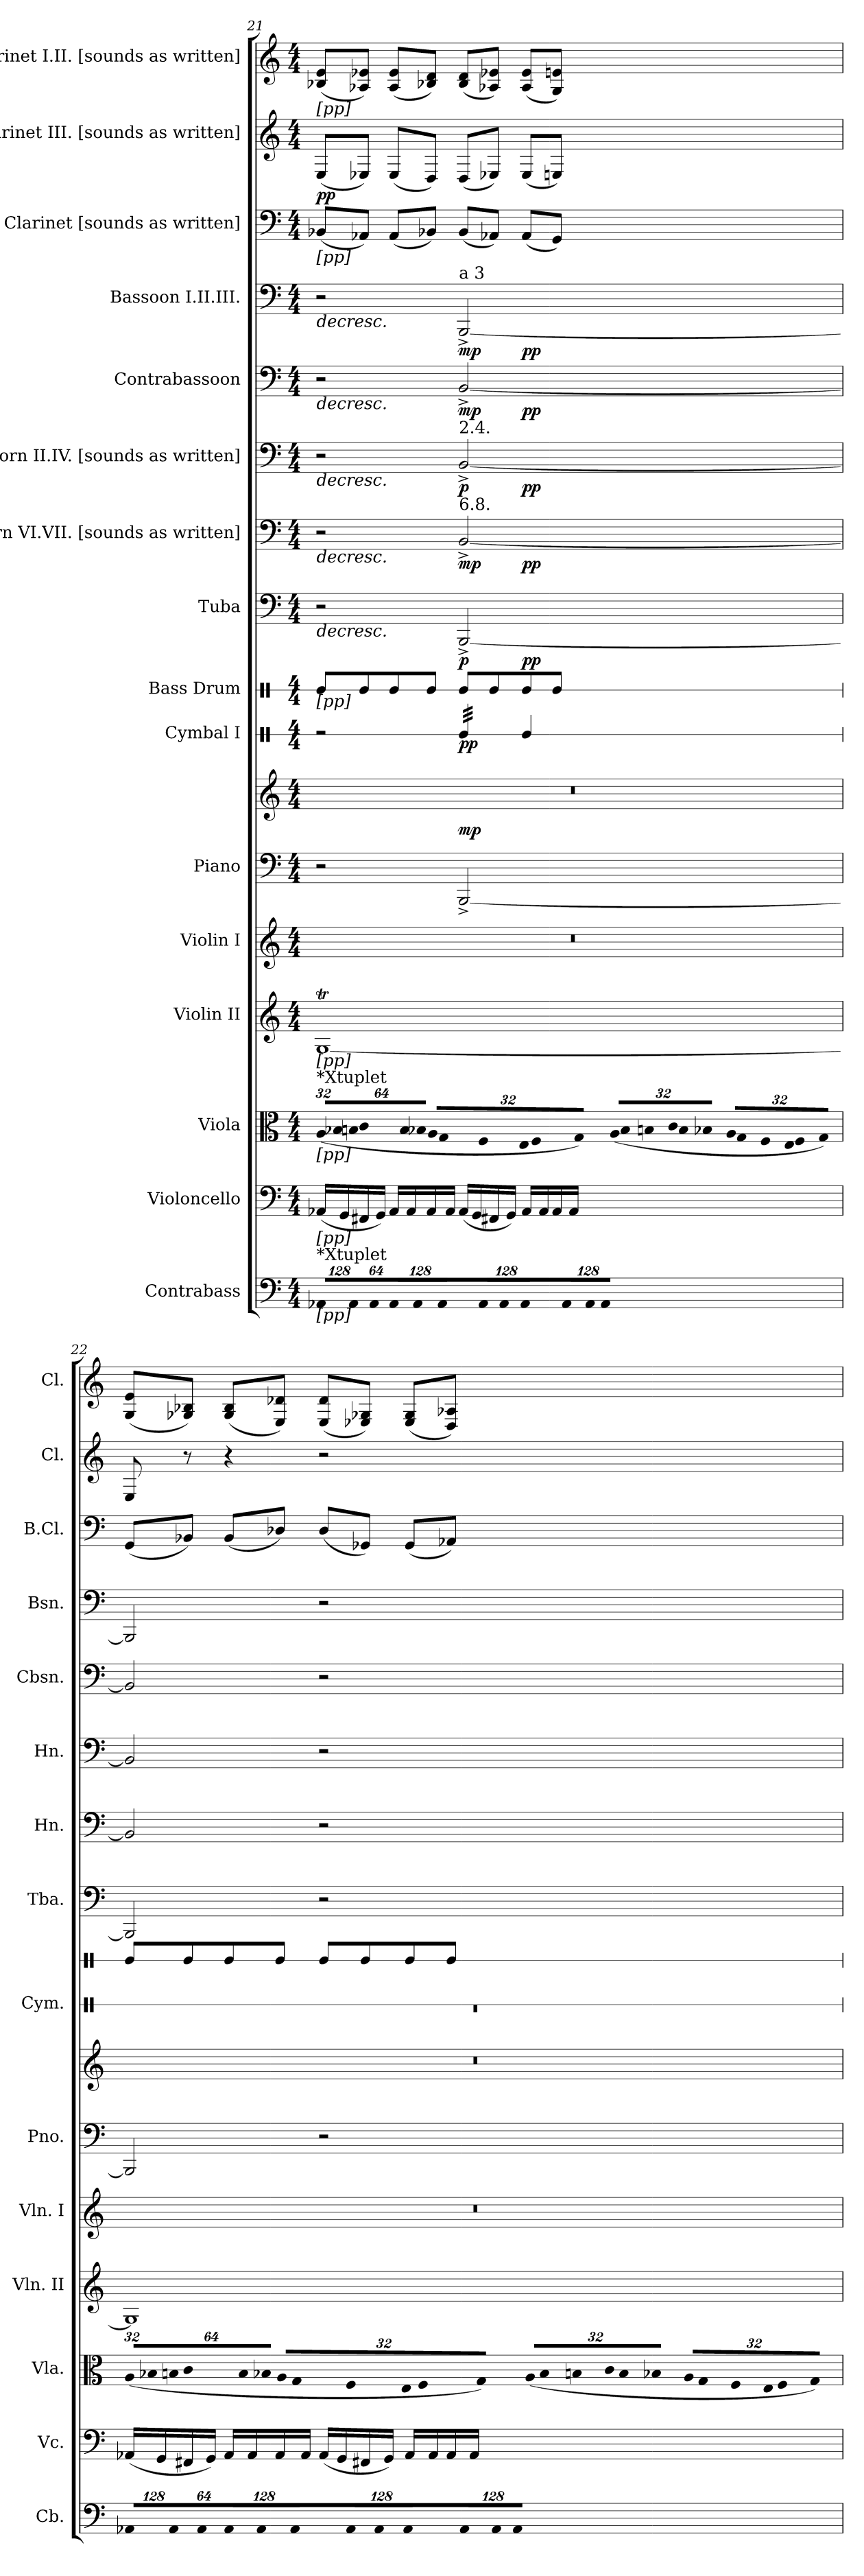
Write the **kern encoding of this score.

**kern	**kern	**kern	**kern	**kern	**kern	**kern	**dynam	**kern	**dynam	**kern	**kern	**dynam	**kern	**dynam	**kern	**dynam	**kern	**dynam	**kern	**dynam	**kern	**kern	**dynam	**kern
*part16	*part15	*part14	*part13	*part12	*part11	*part11	*part11	*part10	*part10	*part9	*part8	*part8	*part7	*part7	*part6	*part6	*part5	*part5	*part4	*part4	*part3	*part2	*part2	*part1
*staff17	*staff16	*staff15	*staff14	*staff13	*staff12	*staff11	*staff11/12	*staff10	*staff10	*staff9	*staff8	*staff8	*staff7	*staff7	*staff6	*staff6	*staff5	*staff5	*staff4	*staff4	*staff3	*staff2	*staff2	*staff1
*I"Contrabass	*I"Violoncello	*I"Viola	*I"Violin II	*I"Violin I	*I"Piano	*	*	*I"Cymbal I	*	*I"Bass Drum	*I"Tuba	*	*I"Horn VI.VII. [sounds as written]	*	*I"Horn II.IV. [sounds as written]	*	*I"Contrabassoon	*	*I"Bassoon I.II.III.	*	*I"Bass Clarinet [sounds as written]	*I"Clarinet III. [sounds as written]	*	*I"Clarinet I.II. [sounds as written]
*I'Cb.	*I'Vc.	*I'Vla.	*I'Vln. II	*I'Vln. I	*I'Pno.	*	*	*I'Cym.	*	*	*I'Tba.	*	*I'Hn.	*	*I'Hn.	*	*I'Cbsn.	*	*I'Bsn.	*	*I'B.Cl.	*I'Cl.	*	*I'Cl.
!!LO:PB:g=z
*	*	*	*	*	*	*	*	*stria1	*	*stria1	*	*	*	*	*	*	*	*	*	*	*	*	*	*
*clefF4	*clefF4	*clefC3	*clefG2	*clefG2	*clefF4	*clefG2	*	*clefX	*	*clefX	*clefF4	*	*clefF4	*	*clefF4	*	*clefF4	*	*clefF4	*	*clefF4	*clefG2	*	*clefG2
*ITrd7c12	*	*	*	*	*	*	*	*	*	*	*	*	*ITrd7c12	*	*ITrd7c12	*	*ITrd7c12	*	*	*	*	*	*	*
*k[]	*k[]	*k[]	*k[]	*k[]	*k[]	*k[]	*	*k[]	*	*k[]	*k[]	*	*k[]	*	*k[]	*	*k[]	*	*k[]	*	*k[]	*k[]	*	*k[]
*C:	*C:	*C:	*C:	*C:	*C:	*C:	*	*C:	*	*C:	*C:	*	*C:	*	*C:	*	*C:	*	*C:	*	*C:	*C:	*	*C:
*M4/4	*M4/4	*M4/4	*M4/4	*M4/4	*M4/4	*M4/4	*	*M4/4	*	*M4/4	*M4/4	*	*M4/4	*	*M4/4	*	*M4/4	*	*M4/4	*	*M4/4	*M4/4	*	*M4/4
*MM65	*MM65	*MM65	*MM65	*MM65	*MM65	*MM65	*	*MM65	*	*MM65	*MM65	*	*MM65	*	*MM65	*	*MM65	*	*MM65	*	*MM65	*MM65	*	*MM65
*Xbrackettup	*	*	*	*	*	*	*	*	*	*	*	*	*	*	*	*	*	*	*	*	*	*	*	*
=21	=21	=21	=21	=21	=21	=21	=21	=21	=21	=21	=21	=21	=21	=21	=21	=21	=21	=21	=21	=21	=21	=21	=21	=21
!LO:N:vis=8	!	!	!	!	!	!	!	!	!	!	!	!	!	!	!	!	!	!	!	!	!	!	!	!
*	*	*Xbrackettup	*	*	*	*	*	*	*	*	*	*	*	*	*	*	*	*	*	*	*	*	*	*
!	!	!LO:N:vis=16	!	!	!	!	!	!	!	!	!	!	!	!	!	!	!	!	!	!	!	!	!	!
*	*	*	*	*	*8ba	*	*	*	*	*	*	*	*	*	*	*	*	*	*	*	*	*	*	*
!	!	!	!	!	!	!	!	!	!	!	!	!	!	!	!	!	!	!	!	!	!	!	!	!LO:TX:b:t=[pp]
!	!	!	!	!	!	!	!	!	!	!	!	!	!	!	!	!	!	!	!	!	!LO:TX:b:t=[pp]	!	!	!
!	!	!	!	!	!	!	!	!	!	!LO:TX:b:t=[pp]	!	!	!	!	!	!	!	!	!	!	!	!	!	!
!	!	!	!LO:TX:b:t=[pp]	!	!	!	!	!	!	!	!	!	!	!	!	!	!	!	!	!	!	!	!	!
!	!	!LO:TX:a:t=*Xtuplet	!	!	!	!	!	!	!	!	!	!	!	!	!	!	!	!	!	!	!	!	!	!
!	!	!LO:TX:b:t=[pp]	!	!	!	!	!	!	!	!	!	!	!	!	!	!	!	!	!	!	!	!	!	!
!	!LO:TX:b:t=[pp]	!	!	!	!	!	!	!	!	!	!	!	!	!	!	!	!	!	!	!	!	!	!	!
!LO:TX:a:t=*Xtuplet	!	!	!	!	!	!	!	!	!	!	!	!	!	!	!	!	!	!	!	!	!	!	!	!
!LO:TX:b:t=[pp]	!	!	!	!	!	!	!	!	!	!	!	!	!	!	!	!	!	!	!	!	!	!	!	!
!	!	!	!	!	!	!	!	!	!	!	!	!LO:HP:b	!	!LO:HP:b	!	!LO:HP:b	!	!LO:HP:b	!	!LO:HP:b	!	!	!	!
*	*	*	*	*	*	*	*	*	*	*	*^	*	*^	*	*^	*	*^	*	*^	*	*	*	*	*
1024%85AAA-Xi/L	(16AA-Xi/LL	(512%21Ai/LL	[<1GTi	1r	2r	1r	.	2r	.	8Rei/L	2r	2.ryy	>	2r	2.ryy	>	2r	2.ryy	>	2r	2.ryy	>	2r	2.ryy	>	(8BB-Xi/L	(8Ei/L	pp	(8B-Xi/ 8eiL
!	!	!LO:N:vis=16	!	!	!	!	!	!	!	!	!	!	!	!	!	!	!	!	!	!	!	!	!	!	!	!	!	!	!
.	.	1024%43B-Xi/	.	.	.	.	.	.	.	.	.	.	.	.	.	.	.	.	.	.	.	.	.	.	.	.	.	.	.
.	16GGi/	.	.	.	.	.	.	.	.	.	.	.	.	.	.	.	.	.	.	.	.	.	.	.	.	.	.	.	.
!LO:N:vis=8	!	!LO:N:vis=16	!	!	!	!	!	!	!	!	!	!	!	!	!	!	!	!	!	!	!	!	!	!	!	!	!	!	!
1024%85AAA-i/	.	1024%43Bni/	.	.	.	.	.	.	.	.	.	.	.	.	.	.	.	.	.	.	.	.	.	.	.	.	.	.	.
!	!	!LO:N:vis=16	!	!	!	!	!	!	!	!	!	!	!	!	!	!	!	!	!	!	!	!	!	!	!	!	!	!	!
.	16FF#Xi/	512%21ci/	.	.	.	.	.	.	.	8Rei/	.	.	.	.	.	.	.	.	.	.	.	.	.	.	.	8AA-Xi/J)	8E-Xi/J)	.	8A-Xi/ 8e-XiJ)
!LO:N:vis=8	!	!LO:N:vis=16	!	!	!	!	!	!	!	!	!	!	!	!	!	!	!	!	!	!	!	!	!	!	!	!	!	!	!
512%43AAA-i/J	.	1024%43Bi/	.	.	.	.	.	.	.	.	.	.	.	.	.	.	.	.	.	.	.	.	.	.	.	.	.	.	.
.	16GGi/JJ)	.	.	.	.	.	.	.	.	.	.	.	.	.	.	.	.	.	.	.	.	.	.	.	.	.	.	.	.
!	!	!LO:N:vis=16	!	!	!	!	!	!	!	!	!	!	!	!	!	!	!	!	!	!	!	!	!	!	!	!	!	!	!
.	.	1024%43B-Xi/JJ	.	.	.	.	.	.	.	.	.	.	.	.	.	.	.	.	.	.	.	.	.	.	.	.	.	.	.
!LO:N:vis=8	!	!LO:N:vis=16	!	!	!	!	!	!	!	!	!	!	!	!	!	!	!	!	!	!	!	!	!	!	!	!	!	!	!
1024%85AAA-i/L	16AA-i/LL	512%21Ai/LL	.	.	.	.	.	.	.	8Rei/	.	.	.	.	.	.	.	.	.	.	.	.	.	.	.	(8AA-i/L	(8E-i/L	.	(8A-i/ 8e-iL
!	!	!LO:N:vis=16	!	!	!	!	!	!	!	!	!	!	!	!	!	!	!	!	!	!	!	!	!	!	!	!	!	!	!
.	.	1024%43Gi/	.	.	.	.	.	.	.	.	.	.	.	.	.	.	.	.	.	.	.	.	.	.	.	.	.	.	.
.	16AA-i/	.	.	.	.	.	.	.	.	.	.	.	.	.	.	.	.	.	.	.	.	.	.	.	.	.	.	.	.
!LO:N:vis=8	!	!LO:N:vis=16	!	!	!	!	!	!	!	!	!	!	!	!	!	!	!	!	!	!	!	!	!	!	!	!	!	!	!
1024%85AAA-i/	.	1024%43Fi/	.	.	.	.	.	.	.	.	.	.	.	.	.	.	.	.	.	.	.	.	.	.	.	.	.	.	.
!	!	!LO:N:vis=16	!	!	!	!	!	!	!	!	!	!	!	!	!	!	!	!	!	!	!	!	!	!	!	!	!	!	!
.	16AA-i/	512%21Ei/	.	.	.	.	.	.	.	8Rei/J	.	.	.	.	.	.	.	.	.	.	.	.	.	.	.	8BB-Xi/J)	8Di/J)	.	8B-Xi/ 8diJ)
!LO:N:vis=8	!	!LO:N:vis=16	!	!	!	!	!	!	!	!	!	!	!	!	!	!	!	!	!	!	!	!	!	!	!	!	!	!	!
512%43AAA-i/J	.	1024%43Fi/	.	.	.	.	.	.	.	.	.	.	.	.	.	.	.	.	.	.	.	.	.	.	.	.	.	.	.
.	16AA-i/JJ	.	.	.	.	.	.	.	.	.	.	.	.	.	.	.	.	.	.	.	.	.	.	.	.	.	.	.	.
!	!	!LO:N:vis=16	!	!	!	!	!	!	!	!	!	!	!	!	!	!	!	!	!	!	!	!	!	!	!	!	!	!	!
.	.	1024%43Gi/JJ)	.	.	.	.	.	.	.	.	.	.	.	.	.	.	.	.	.	.	.	.	.	.	.	.	.	.	.
!	!	!	!	!	!	!	!	!	!	!	!	!	!	!	!	!	!	!	!	!	!	!	!LO:TX:a:t=a 3	!	!	!	!	!	!
!	!	!	!	!	!	!	!	!	!	!	!	!	!	!	!	!	!LO:TX:a:t=2.4.	!	!	!	!	!	!	!	!	!	!	!	!
!	!	!	!	!	!	!	!	!	!	!	!	!	!	!LO:TX:a:t=6.8.	!	!	!	!	!	!	!	!	!	!	!	!	!	!	!
!LO:N:vis=8	!	!LO:N:vis=16	!	!	!	!	!	!	!	!	!	!	!	!	!	!	!	!	!	!	!	!	!	!	!	!	!	!	!
*	*	*	*	*	*	*	*	*tremolo	*	*	*	*	*	*	*	*	*	*	*	*	*	*	*	*	*	*	*	*	*
1024%85AAA-i/L	(16AA-i/LL	(512%21Ai/LL	.	.	[<2BBBB^i/	.	mp	32Rei/LLL	pp	8Rei/L	[<2BBB^i/	.	p	[<2BBB^i/	.	mp	[<2BBB^i/	.	p	[<2BBB^i/	.	mp	[<2BBB^i/	.	mp	(8BB-i/L	(8Di/L	.	(8B-i/ 8diL
.	.	.	.	.	.	.	.	32Rei/	.	.	.	.	.	.	.	.	.	.	.	.	.	.	.	.	.	.	.	.	.
!	!	!LO:N:vis=16	!	!	!	!	!	!	!	!	!	!	!	!	!	!	!	!	!	!	!	!	!	!	!	!	!	!	!
.	.	1024%43B-i/	.	.	.	.	.	.	.	.	.	.	.	.	.	.	.	.	.	.	.	.	.	.	.	.	.	.	.
.	16GGi/	.	.	.	.	.	.	32Rei/	.	.	.	.	.	.	.	.	.	.	.	.	.	.	.	.	.	.	.	.	.
!LO:N:vis=8	!	!LO:N:vis=16	!	!	!	!	!	!	!	!	!	!	!	!	!	!	!	!	!	!	!	!	!	!	!	!	!	!	!
1024%85AAA-i/	.	1024%43Bni/	.	.	.	.	.	.	.	.	.	.	.	.	.	.	.	.	.	.	.	.	.	.	.	.	.	.	.
.	.	.	.	.	.	.	.	32Rei/	.	.	.	.	.	.	.	.	.	.	.	.	.	.	.	.	.	.	.	.	.
!	!	!LO:N:vis=16	!	!	!	!	!	!	!	!	!	!	!	!	!	!	!	!	!	!	!	!	!	!	!	!	!	!	!
.	16FF#Xi/	512%21ci/	.	.	.	.	.	32Rei/	.	8Rei/	.	.	.	.	.	.	.	.	.	.	.	.	.	.	.	8AA-Xi/J)	8E-Xi/J)	.	8A-Xi/ 8e-XiJ)
.	.	.	.	.	.	.	.	32Rei/	.	.	.	.	.	.	.	.	.	.	.	.	.	.	.	.	.	.	.	.	.
!LO:N:vis=8	!	!LO:N:vis=16	!	!	!	!	!	!	!	!	!	!	!	!	!	!	!	!	!	!	!	!	!	!	!	!	!	!	!
512%43AAA-i/J	.	1024%43Bi/	.	.	.	.	.	.	.	.	.	.	.	.	.	.	.	.	.	.	.	.	.	.	.	.	.	.	.
.	16GGi/JJ)	.	.	.	.	.	.	32Rei/	.	.	.	.	.	.	.	.	.	.	.	.	.	.	.	.	.	.	.	.	.
!	!	!LO:N:vis=16	!	!	!	!	!	!	!	!	!	!	!	!	!	!	!	!	!	!	!	!	!	!	!	!	!	!	!
.	.	1024%43B-Xi/JJ	.	.	.	.	.	.	.	.	.	.	.	.	.	.	.	.	.	.	.	.	.	.	.	.	.	.	.
.	.	.	.	.	.	.	.	32Rei/JJJ	.	.	.	.	.	.	.	.	.	.	.	.	.	.	.	.	.	.	.	.	.
*	*	*	*	*	*	*	*	*Xtremolo	*	*	*	*	*	*	*	*	*	*	*	*	*	*	*	*	*	*	*	*	*
!LO:N:vis=8	!	!LO:N:vis=16	!	!	!	!	!	!	!	!	!	!	!	!	!	!	!	!	!	!	!	!	!	!	!	!	!	!	!
1024%85AAA-i/L	16AA-i/LL	512%21Ai/LL	.	.	.	.	.	4Rei/	.	8Rei/	.	4ryy	pp	.	4ryy	pp	.	4ryy	pp	.	4ryy	pp	.	4ryy	pp	(8AA-i/L	(8E-i/L	.	(8A-i/ 8e-iL
!	!	!LO:N:vis=16	!	!	!	!	!	!	!	!	!	!	!	!	!	!	!	!	!	!	!	!	!	!	!	!	!	!	!
.	.	1024%43Gi/	.	.	.	.	.	.	.	.	.	.	.	.	.	.	.	.	.	.	.	.	.	.	.	.	.	.	.
.	16AA-i/	.	.	.	.	.	.	.	.	.	.	.	.	.	.	.	.	.	.	.	.	.	.	.	.	.	.	.	.
!LO:N:vis=8	!	!LO:N:vis=16	!	!	!	!	!	!	!	!	!	!	!	!	!	!	!	!	!	!	!	!	!	!	!	!	!	!	!
1024%85AAA-i/	.	1024%43Fi/	.	.	.	.	.	.	.	.	.	.	.	.	.	.	.	.	.	.	.	.	.	.	.	.	.	.	.
!	!	!LO:N:vis=16	!	!	!	!	!	!	!	!	!	!	!	!	!	!	!	!	!	!	!	!	!	!	!	!	!	!	!
.	16AA-i/	512%21Ei/	.	.	.	.	.	.	.	8Rei/J	.	.	.	.	.	.	.	.	.	.	.	.	.	.	.	8GGi/J)	8Eni/J)	.	8Gi/ 8eniJ)
!LO:N:vis=8	!	!LO:N:vis=16	!	!	!	!	!	!	!	!	!	!	!	!	!	!	!	!	!	!	!	!	!	!	!	!	!	!	!
512%43AAA-i/J	.	1024%43Fi/	.	.	.	.	.	.	.	.	.	.	.	.	.	.	.	.	.	.	.	.	.	.	.	.	.	.	.
.	16AA-i/JJ	.	.	.	.	.	.	.	.	.	.	.	.	.	.	.	.	.	.	.	.	.	.	.	.	.	.	.	.
!	!	!LO:N:vis=16	!	!	!	!	!	!	!	!	!	!	!	!	!	!	!	!	!	!	!	!	!	!	!	!	!	!	!
.	.	1024%43Gi/JJ)	.	.	.	.	.	.	.	.	.	.	.	.	.	.	.	.	.	.	.	.	.	.	.	.	.	.	.
.	.	.	.	.	.	.	.	.	.	.	.	.	]	.	.	]	.	.	]	.	.	]	.	.	]	.	.	.	.
=22	=22	=22	=22	=22	=22	=22	=22	=22	=22	=22	=22	=22	=22	=22	=22	=22	=22	=22	=22	=22	=22	=22	=22	=22	=22	=22	=22	=22	=22
!LO:N:vis=8	!	!LO:N:vis=16	!	!	!	!	!	!	!	!	!	!	!	!	!	!	!	!	!	!	!	!	!	!	!	!	!	!	!
*	*	*	*	*	*	*	*	*	*	*	*v	*v	*	*	*	*	*v	*v	*	*v	*v	*	*v	*v	*	*	*	*	*
*	*	*	*	*	*	*	*	*	*	*	*	*	*v	*v	*	*	*	*	*	*	*	*	*	*	*
1024%85AAA-Xi/L	(16AA-Xi/LL	(512%21Ai/LL	1Gi]	1r	2BBBBi/]	1r	.	1r	.	8Rei/L	2BBBi/]	.	2BBBi/]	.	2BBBi/]	.	2BBBi/]	.	2BBBi/]	.	(8GGi/L	8Ei/	.	(8Gi/ 8eiL
!	!	!LO:N:vis=16	!	!	!	!	!	!	!	!	!	!	!	!	!	!	!	!	!	!	!	!	!	!
.	.	1024%43B-Xi/	.	.	.	.	.	.	.	.	.	.	.	.	.	.	.	.	.	.	.	.	.	.
.	16GGi/	.	.	.	.	.	.	.	.	.	.	.	.	.	.	.	.	.	.	.	.	.	.	.
!LO:N:vis=8	!	!LO:N:vis=16	!	!	!	!	!	!	!	!	!	!	!	!	!	!	!	!	!	!	!	!	!	!
1024%85AAA-i/	.	1024%43Bni/	.	.	.	.	.	.	.	.	.	.	.	.	.	.	.	.	.	.	.	.	.	.
!	!	!LO:N:vis=16	!	!	!	!	!	!	!	!	!	!	!	!	!	!	!	!	!	!	!	!	!	!
.	16FF#Xi/	512%21ci/	.	.	.	.	.	.	.	8Rei/	.	.	.	.	.	.	.	.	.	.	8BB-Xi/J)	8r	.	8G-Xi/ 8B-XiJ)
!LO:N:vis=8	!	!LO:N:vis=16	!	!	!	!	!	!	!	!	!	!	!	!	!	!	!	!	!	!	!	!	!	!
512%43AAA-i/J	.	1024%43Bi/	.	.	.	.	.	.	.	.	.	.	.	.	.	.	.	.	.	.	.	.	.	.
.	16GGi/JJ)	.	.	.	.	.	.	.	.	.	.	.	.	.	.	.	.	.	.	.	.	.	.	.
!	!	!LO:N:vis=16	!	!	!	!	!	!	!	!	!	!	!	!	!	!	!	!	!	!	!	!	!	!
.	.	1024%43B-Xi/JJ	.	.	.	.	.	.	.	.	.	.	.	.	.	.	.	.	.	.	.	.	.	.
!LO:N:vis=8	!	!LO:N:vis=16	!	!	!	!	!	!	!	!	!	!	!	!	!	!	!	!	!	!	!	!	!	!
1024%85AAA-i/L	16AA-i/LL	512%21Ai/LL	.	.	.	.	.	.	.	8Rei/	.	.	.	.	.	.	.	.	.	.	(8BB-i/L	4r	.	(8G-i/ 8B-iL
!	!	!LO:N:vis=16	!	!	!	!	!	!	!	!	!	!	!	!	!	!	!	!	!	!	!	!	!	!
.	.	1024%43Gi/	.	.	.	.	.	.	.	.	.	.	.	.	.	.	.	.	.	.	.	.	.	.
.	16AA-i/	.	.	.	.	.	.	.	.	.	.	.	.	.	.	.	.	.	.	.	.	.	.	.
!LO:N:vis=8	!	!LO:N:vis=16	!	!	!	!	!	!	!	!	!	!	!	!	!	!	!	!	!	!	!	!	!	!
1024%85AAA-i/	.	1024%43Fi/	.	.	.	.	.	.	.	.	.	.	.	.	.	.	.	.	.	.	.	.	.	.
!	!	!LO:N:vis=16	!	!	!	!	!	!	!	!	!	!	!	!	!	!	!	!	!	!	!	!	!	!
.	16AA-i/	512%21Ei/	.	.	.	.	.	.	.	8Rei/J	.	.	.	.	.	.	.	.	.	.	8D-Xi/J)	.	.	8Ei/ 8d-XiJ)
!LO:N:vis=8	!	!LO:N:vis=16	!	!	!	!	!	!	!	!	!	!	!	!	!	!	!	!	!	!	!	!	!	!
512%43AAA-i/J	.	1024%43Fi/	.	.	.	.	.	.	.	.	.	.	.	.	.	.	.	.	.	.	.	.	.	.
.	16AA-i/JJ	.	.	.	.	.	.	.	.	.	.	.	.	.	.	.	.	.	.	.	.	.	.	.
!	!	!LO:N:vis=16	!	!	!	!	!	!	!	!	!	!	!	!	!	!	!	!	!	!	!	!	!	!
.	.	1024%43Gi/JJ)	.	.	.	.	.	.	.	.	.	.	.	.	.	.	.	.	.	.	.	.	.	.
!LO:N:vis=8	!	!LO:N:vis=16	!	!	!	!	!	!	!	!	!	!	!	!	!	!	!	!	!	!	!	!	!	!
1024%85AAA-i/L	(16AA-i/LL	(512%21Ai/LL	.	.	2r	.	.	.	.	8Rei/L	2r	.	2r	.	2r	.	2r	.	2r	.	(8D-i/L	2r	.	(8Ei/ 8d-iL
!	!	!LO:N:vis=16	!	!	!	!	!	!	!	!	!	!	!	!	!	!	!	!	!	!	!	!	!	!
.	.	1024%43B-i/	.	.	.	.	.	.	.	.	.	.	.	.	.	.	.	.	.	.	.	.	.	.
.	16GGi/	.	.	.	.	.	.	.	.	.	.	.	.	.	.	.	.	.	.	.	.	.	.	.
!LO:N:vis=8	!	!LO:N:vis=16	!	!	!	!	!	!	!	!	!	!	!	!	!	!	!	!	!	!	!	!	!	!
1024%85AAA-i/	.	1024%43Bni/	.	.	.	.	.	.	.	.	.	.	.	.	.	.	.	.	.	.	.	.	.	.
!	!	!LO:N:vis=16	!	!	!	!	!	!	!	!	!	!	!	!	!	!	!	!	!	!	!	!	!	!
.	16FF#Xi/	512%21ci/	.	.	.	.	.	.	.	8Rei/	.	.	.	.	.	.	.	.	.	.	8GG-Xi/J)	.	.	8E-Xi/ 8G-XiJ)
!LO:N:vis=8	!	!LO:N:vis=16	!	!	!	!	!	!	!	!	!	!	!	!	!	!	!	!	!	!	!	!	!	!
512%43AAA-i/J	.	1024%43Bi/	.	.	.	.	.	.	.	.	.	.	.	.	.	.	.	.	.	.	.	.	.	.
.	16GGi/JJ)	.	.	.	.	.	.	.	.	.	.	.	.	.	.	.	.	.	.	.	.	.	.	.
!	!	!LO:N:vis=16	!	!	!	!	!	!	!	!	!	!	!	!	!	!	!	!	!	!	!	!	!	!
.	.	1024%43B-Xi/JJ	.	.	.	.	.	.	.	.	.	.	.	.	.	.	.	.	.	.	.	.	.	.
!LO:N:vis=8	!	!LO:N:vis=16	!	!	!	!	!	!	!	!	!	!	!	!	!	!	!	!	!	!	!	!	!	!
1024%85AAA-i/L	16AA-i/LL	512%21Ai/LL	.	.	.	.	.	.	.	8Rei/	.	.	.	.	.	.	.	.	.	.	(8GG-i/L	.	.	(8E-i/ 8G-iL
!	!	!LO:N:vis=16	!	!	!	!	!	!	!	!	!	!	!	!	!	!	!	!	!	!	!	!	!	!
.	.	1024%43Gi/	.	.	.	.	.	.	.	.	.	.	.	.	.	.	.	.	.	.	.	.	.	.
.	16AA-i/	.	.	.	.	.	.	.	.	.	.	.	.	.	.	.	.	.	.	.	.	.	.	.
!LO:N:vis=8	!	!LO:N:vis=16	!	!	!	!	!	!	!	!	!	!	!	!	!	!	!	!	!	!	!	!	!	!
1024%85AAA-i/	.	1024%43Fi/	.	.	.	.	.	.	.	.	.	.	.	.	.	.	.	.	.	.	.	.	.	.
!	!	!LO:N:vis=16	!	!	!	!	!	!	!	!	!	!	!	!	!	!	!	!	!	!	!	!	!	!
.	16AA-i/	512%21Ei/	.	.	.	.	.	.	.	8Rei/J	.	.	.	.	.	.	.	.	.	.	8AA-Xi/J)	.	.	8Di/ 8A-XiJ)
!LO:N:vis=8	!	!LO:N:vis=16	!	!	!	!	!	!	!	!	!	!	!	!	!	!	!	!	!	!	!	!	!	!
512%43AAA-i/J	.	1024%43Fi/	.	.	.	.	.	.	.	.	.	.	.	.	.	.	.	.	.	.	.	.	.	.
.	16AA-i/JJ	.	.	.	.	.	.	.	.	.	.	.	.	.	.	.	.	.	.	.	.	.	.	.
!	!	!LO:N:vis=16	!	!	!	!	!	!	!	!	!	!	!	!	!	!	!	!	!	!	!	!	!	!
.	.	1024%43Gi/JJ)	.	.	.	.	.	.	.	.	.	.	.	.	.	.	.	.	.	.	.	.	.	.
*	*	*	*	*	*	*X8ba	*	*	*	*	*	*	*	*	*	*	*	*	*	*	*	*	*	*
=	=	=	=	=	=	=	=	=	=	=	=	=	=	=	=	=	=	=	=	=	=	=	=	=
*-	*-	*-	*-	*-	*-	*-	*-	*-	*-	*-	*-	*-	*-	*-	*-	*-	*-	*-	*-	*-	*-	*-	*-	*-
